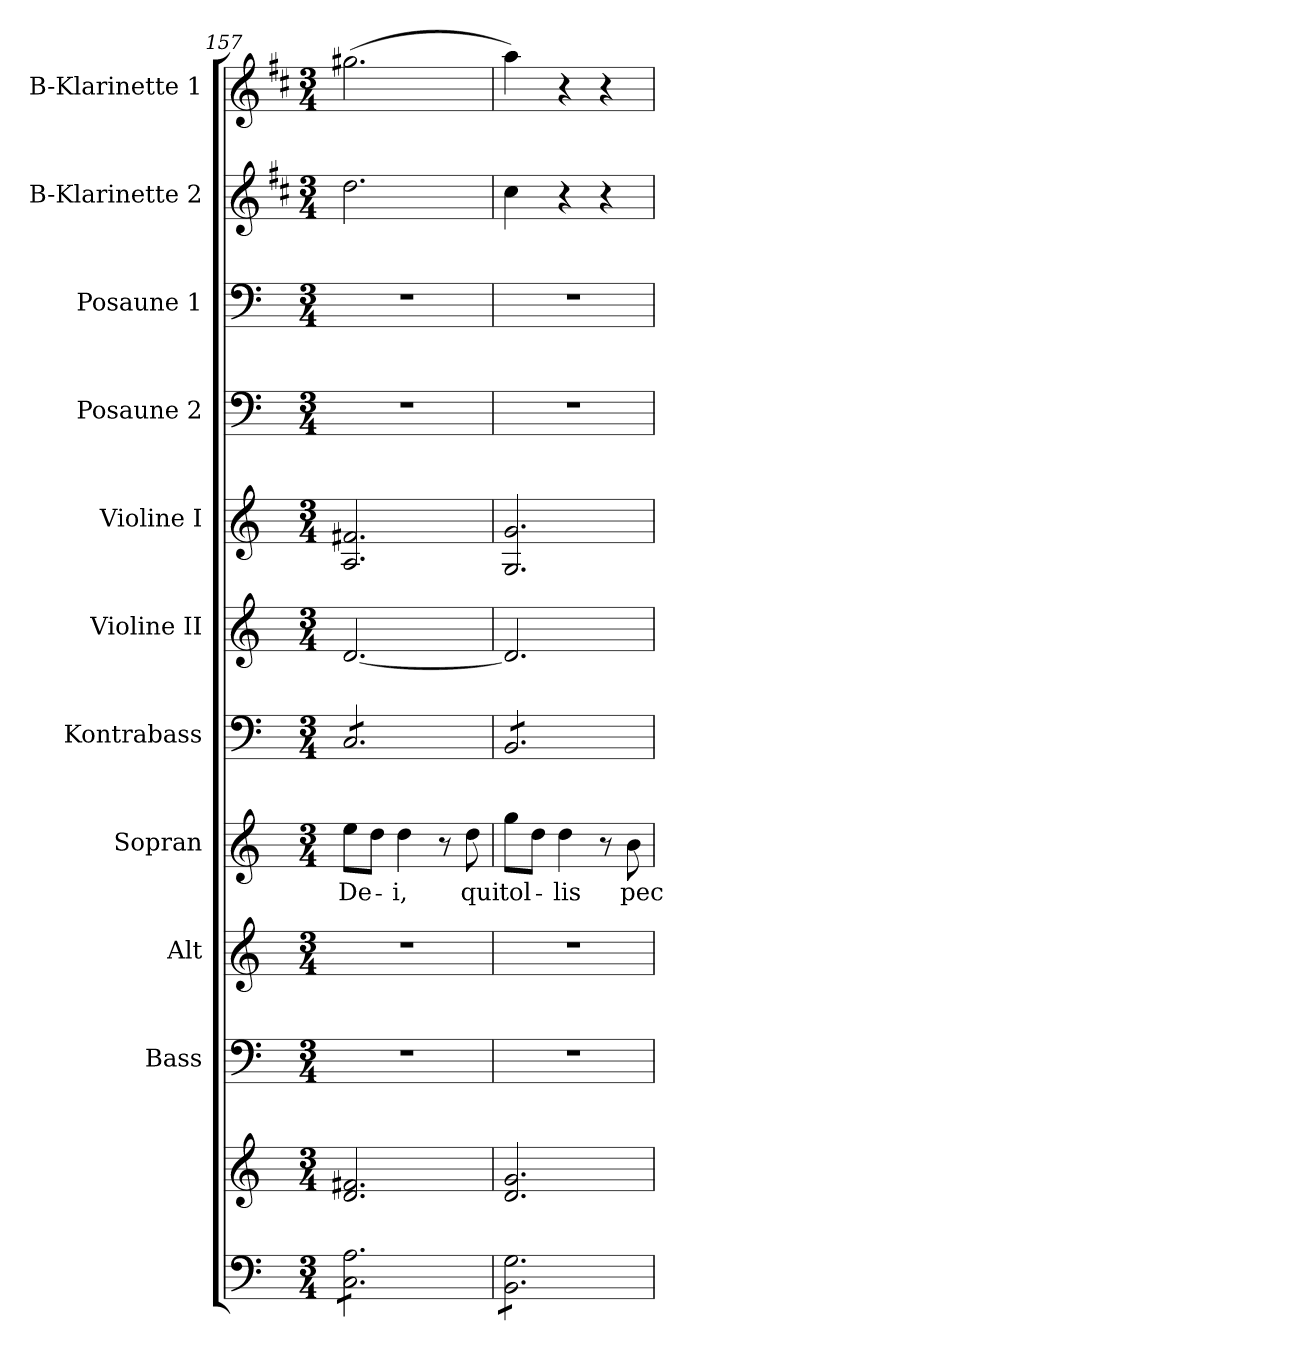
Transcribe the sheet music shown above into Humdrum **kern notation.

**kern	**kern	**kern	**kern	**kern	**text	**kern	**kern	**kern	**kern	**kern	**kern	**kern
*part11	*part11	*part10	*part9	*part8	*part8	*part7	*part6	*part5	*part4	*part3	*part2	*part1
*staff12	*staff11	*staff10	*staff9	*staff8	*staff8	*staff7	*staff6	*staff5	*staff4	*staff3	*staff2	*staff1
*	*	*I"Bass	*I"Alt	*I"Sopran	*	*I"Kontrabass	*I"Violine II	*I"Violine I	*I"Posaune 2	*I"Posaune 1	*I"B-Klarinette 2	*I"B-Klarinette 1
*	*	*I'B.	*I'A.	*I'S.	*	*I'Kb.	*I'Vl. II	*I'Vl. I	*I'Pos. 2	*I'Pos. 1	*I'B Kl. 2	*I'B Kl. 1
*clefF4	*clefG2	*clefF4	*clefG2	*clefG2	*	*clefF4	*clefG2	*clefG2	*clefF4	*clefF4	*clefG2	*clefG2
*	*	*	*	*	*	*ITrd7c12	*	*	*	*	*ITrd1c2	*ITrd1c2
*k[]	*k[]	*k[]	*k[]	*k[]	*	*k[]	*k[]	*k[]	*k[]	*k[]	*k[]	*k[]
*C:	*C:	*C:	*C:	*C:	*	*C:	*C:	*C:	*C:	*C:	*C:	*C:
*M3/4	*M3/4	*M3/4	*M3/4	*M3/4	*	*M3/4	*M3/4	*M3/4	*M3/4	*M3/4	*M3/4	*M3/4
=157	=157	=157	=157	=157	=157	=157	=157	=157	=157	=157	=157	=157
!	!	!	!	!	!LO:LY:b	!	!	!	!	!	!	!
*tremolo	*	*	*	*	*	*	*	*	*	*	*	*
*	*	*	*	*	*	*tremolo	*	*	*	*	*	*
8C\ 8A\L	2.d/ 2.f#X/	2.r	2.r	8ee\L	De-	8CC/L	[2.d/	2.A/ 2.f#X/	2.r	2.r	2.cc\	(>2.ff#X\
8C\ 8A\	.	.	.	8dd\J	.	8CC/	.	.	.	.	.	.
!	!	!	!	!	!LO:LY:b	!	!	!	!	!	!	!
8C\ 8A\	.	.	.	4dd\	-i,	8CC/	.	.	.	.	.	.
8C\ 8A\	.	.	.	.	.	8CC/	.	.	.	.	.	.
8C\ 8A\	.	.	.	8r	.	8CC/	.	.	.	.	.	.
!	!	!	!	!	!LO:LY:b	!	!	!	!	!	!	!
8C\ 8A\J	.	.	.	8dd\	qui	8CC/J	.	.	.	.	.	.
=158	=158	=158	=158	=158	=158	=158	=158	=158	=158	=158	=158	=158
!	!	!	!	!	!LO:LY:b	!	!	!	!	!	!	!
8BB\ 8G\L	2.d/ 2.g/	2.r	2.r	8gg\L	tol-	8BBB/L	2.d/]	2.G/ 2.g/	2.r	2.r	4b\	4gg\)
8BB\ 8G\	.	.	.	8dd\J	.	8BBB/	.	.	.	.	.	.
!	!	!	!	!	!LO:LY:b	!	!	!	!	!	!	!
8BB\ 8G\	.	.	.	4dd\	-lis	8BBB/	.	.	.	.	4r	4r
8BB\ 8G\	.	.	.	.	.	8BBB/	.	.	.	.	.	.
8BB\ 8G\	.	.	.	8r	.	8BBB/	.	.	.	.	4r	4r
!	!	!	!	!	!LO:LY:b	!	!	!	!	!	!	!
8BB\ 8G\J	.	.	.	8b\	pec-	8BBB/J	.	.	.	.	.	.
*	*	*	*	*	*	*Xtremolo	*	*	*	*	*	*
*Xtremolo	*	*	*	*	*	*	*	*	*	*	*	*
=	=	=	=	=	=	=	=	=	=	=	=	=
*-	*-	*-	*-	*-	*-	*-	*-	*-	*-	*-	*-	*-
